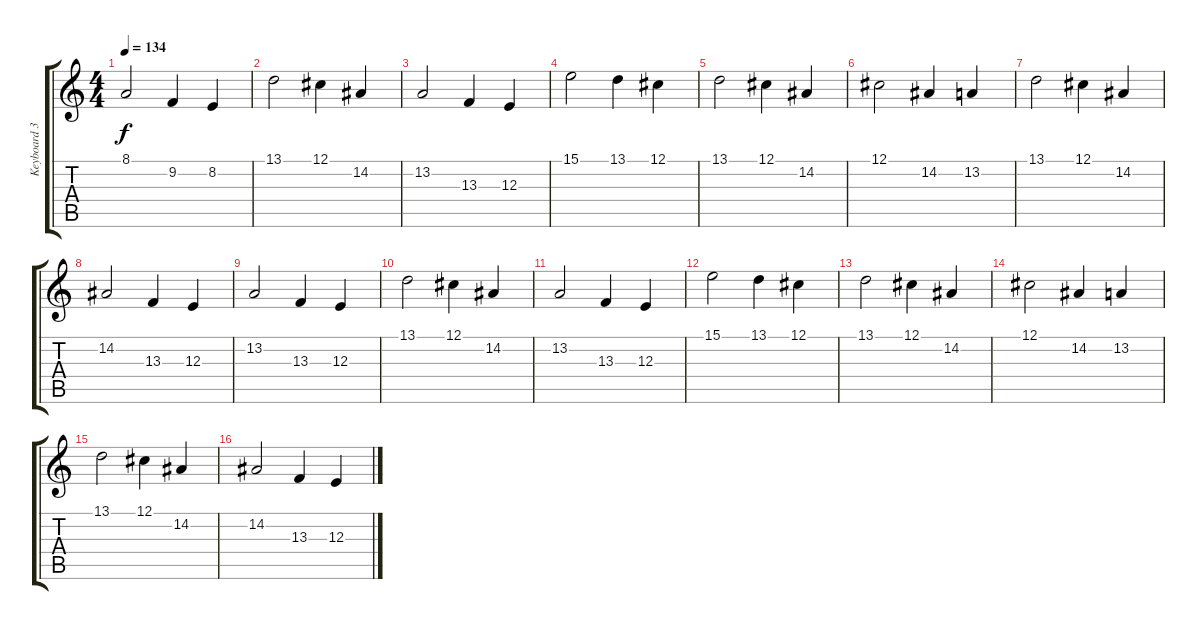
\track ("Keyboard 3" "Keyboard 3") {instrument stringensemble1}
\staff {score tabs}
\tuning (Db4 Ab3 E3 B2 Gb2 Db2) {hide}
\ts (4 4)
\tempo 134
\clef g2
\ks c
8.1.2{dy f instrument stringensemble1} 9.2.4 8.2.4 |
13.1.2 12.1.4 14.2.4 |
13.2.2 13.3.4 12.3.4 |
15.1.2 13.1.4 12.1.4 |
13.1.2 12.1.4 14.2.4 |
12.1.2 14.2.4 13.2.4 |
13.1.2 12.1.4 14.2.4 |
14.2.2 13.3.4 12.3.4 |
13.2.2 13.3.4 12.3.4 |
13.1.2 12.1.4 14.2.4 |
13.2.2 13.3.4 12.3.4 |
15.1.2 13.1.4 12.1.4 |
13.1.2 12.1.4 14.2.4 |
12.1.2 14.2.4 13.2.4 |
13.1.2 12.1.4 14.2.4 |
14.2.2 13.3.4 12.3.4
